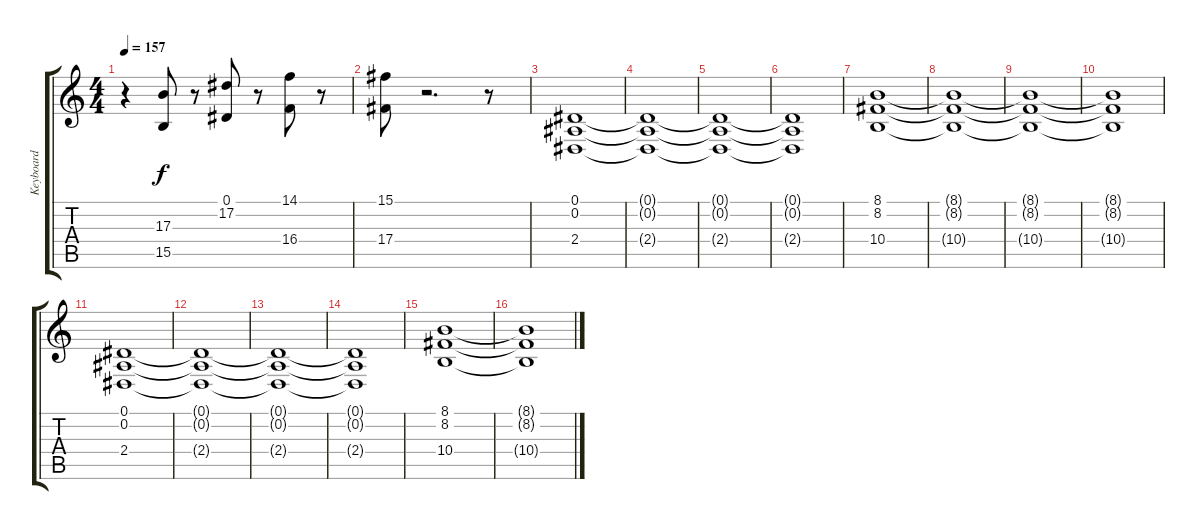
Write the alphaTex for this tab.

\track ("Keyboard " "Keyboard ") {instrument stringensemble1}
\staff {score tabs}
\tuning (Eb4 Bb3 Gb3 Db3 Ab2 Eb2) {hide}
\ts (4 4)
\tempo 157
\clef g2
\ks c
r.4{dy f} (17.3 15.5).8 r.8 (0.1 17.2).8 r.8 (14.1 16.4).8 r.8 |
(15.1 17.4).8 r.2{d} r.8 |
(0.1 0.2 2.4).1{volume 14} |
(0.1{t} 0.2{t} 2.4{t}).1 |
(0.1{t} 0.2{t} 2.4{t}).1 |
(0.1{t} 0.2{t} 2.4{t}).1 |
(8.1 8.2 10.4).1 |
(8.1{t} 8.2{t} 10.4{t}).1 |
(8.1{t} 8.2{t} 10.4{t}).1 |
(8.1{t} 8.2{t} 10.4{t}).1 |
(0.1 0.2 2.4).1 |
(0.1{t} 0.2{t} 2.4{t}).1 |
(0.1{t} 0.2{t} 2.4{t}).1 |
(0.1{t} 0.2{t} 2.4{t}).1 |
(8.1 8.2 10.4).1 |
(8.1{t} 8.2{t} 10.4{t}).1
